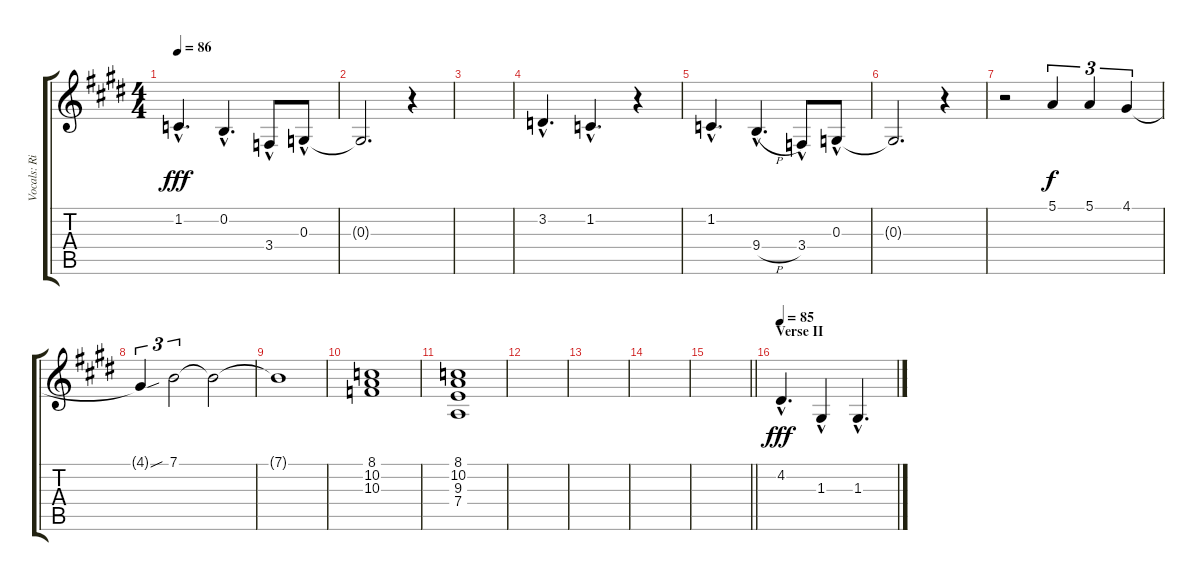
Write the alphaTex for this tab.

\track ("Vocals: Rick" "Vocals: Ri") {instrument voiceoohs}
\staff {score tabs}
\tuning (E4 B3 G3 D3 A2 E2) {hide}
\ts (4 4)
\tempo 86
\clef g2
\ks e
1.2{hac}.4{d dy fff} 0.2{hac}.4{d} 3.4{hac}.8 0.3{hac}.8 |
0.3{t}.2{d} r.4 |
|
3.2{hac}.4{d} 1.2{hac}.4{d} r.4 |
1.2{hac}.4{d} 9.4{h hac}.4{d} 3.4{hac}.8 0.3{hac}.8 |
0.3{t}.2{d} r.4 |
r.2 5.1.4{tu (3 2) dy f} 5.1.4{tu (3 2)} 4.1.4{tu (3 2)} |
4.1{sou t}.4{tu (3 2)} 7.1.2{tu (3 2)} 7.1{t}.2 |
7.1{t}.1 |
(8.1 10.2 10.3).1 |
(8.1 10.2 9.3 7.4).1 |
|
|
|
\barLineRight lightlight
|
\section ("" "Verse II")
\tempo 85
4.2{hac}.4{d dy fff} 1.3{hac}.4 1.3{hac}.4{d}
